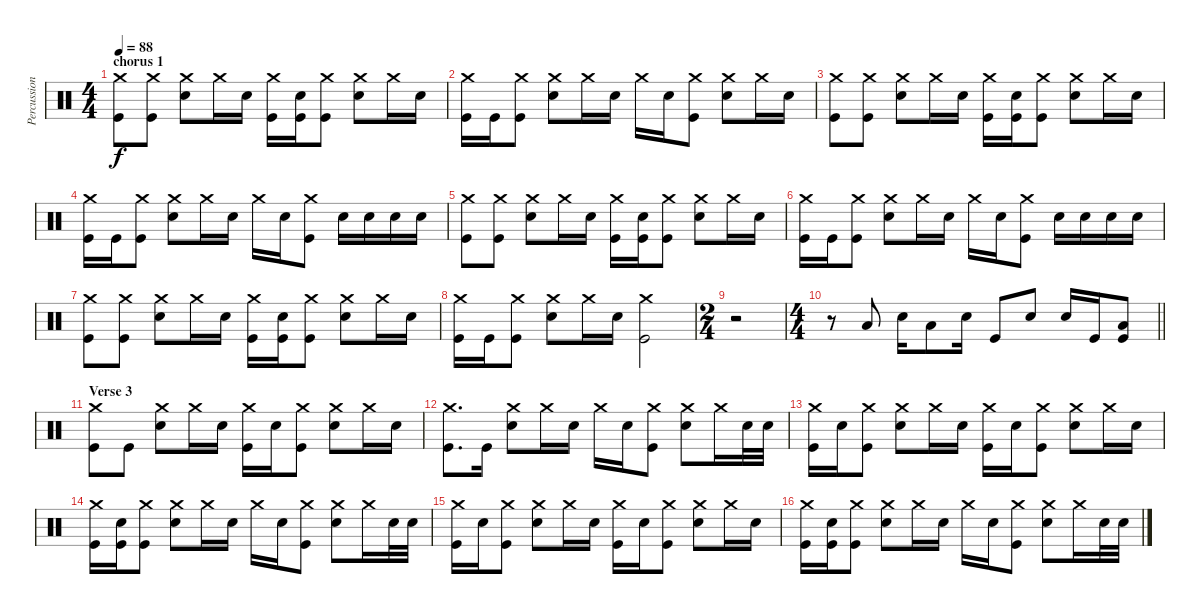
\track ("Percussion" "Percussion") {instrument percussion}
\staff {score}
\articulation defaults
\ts (4 4)
\section ("" "chorus 1")
\tempo 88
\clef neutral
\ks c
("Crash medium (hit)" "Kick (hit)").8{dy f} ("Crash medium (hit)" "Kick (hit)").8 ("Crash medium (hit)" "Snare (hit) 2").8 "Crash medium (hit)".16 "Snare (hit) 2".16 ("Crash medium (hit)" "Kick (hit)").16 ("Snare (hit) 2" "Kick (hit)").16 ("Crash medium (hit)" "Kick (hit)").8 ("Crash medium (hit)" "Snare (hit) 2").8 "Crash medium (hit)".16 "Snare (hit) 2".16 |
("Crash medium (hit)" "Kick (hit)").16 "Kick (hit)".16 ("Crash medium (hit)" "Kick (hit)").8 ("Crash medium (hit)" "Snare (hit) 2").8 "Crash medium (hit)".16 "Snare (hit) 2".16 "Crash medium (hit)".16 "Snare (hit) 2".16 ("Crash medium (hit)" "Kick (hit)").8 ("Crash medium (hit)" "Snare (hit) 2").8 "Crash medium (hit)".16 "Snare (hit) 2".16 |
("Crash medium (hit)" "Kick (hit)").8 ("Crash medium (hit)" "Kick (hit)").8 ("Crash medium (hit)" "Snare (hit) 2").8 "Crash medium (hit)".16 "Snare (hit) 2".16 ("Crash medium (hit)" "Kick (hit)").16 ("Snare (hit) 2" "Kick (hit)").16 ("Crash medium (hit)" "Kick (hit)").8 ("Crash medium (hit)" "Snare (hit) 2").8 "Crash medium (hit)".16 "Snare (hit) 2".16 |
("Crash medium (hit)" "Kick (hit)").16 "Kick (hit)".16 ("Crash medium (hit)" "Kick (hit)").8 ("Crash medium (hit)" "Snare (hit) 2").8 "Crash medium (hit)".16 "Snare (hit) 2".16 "Crash medium (hit)".16 "Snare (hit) 2".16 ("Crash medium (hit)" "Kick (hit)").8 "Snare (hit) 2".16 "Snare (hit) 2".16 "Snare (hit) 2".16 "Snare (hit) 2".16 |
("Crash medium (hit)" "Kick (hit)").8 ("Crash medium (hit)" "Kick (hit)").8 ("Crash medium (hit)" "Snare (hit) 2").8 "Crash medium (hit)".16 "Snare (hit) 2".16 ("Crash medium (hit)" "Kick (hit)").16 ("Snare (hit) 2" "Kick (hit)").16 ("Crash medium (hit)" "Kick (hit)").8 ("Crash medium (hit)" "Snare (hit) 2").8 "Crash medium (hit)".16 "Snare (hit) 2".16 |
("Crash medium (hit)" "Kick (hit)").16 "Kick (hit)".16 ("Crash medium (hit)" "Kick (hit)").8 ("Crash medium (hit)" "Snare (hit) 2").8 "Crash medium (hit)".16 "Snare (hit) 2".16 "Crash medium (hit)".16 "Snare (hit) 2".16 ("Crash medium (hit)" "Kick (hit)").8 "Snare (hit) 2".16 "Snare (hit) 2".16 "Snare (hit) 2".16 "Snare (hit) 2".16 |
("Crash medium (hit)" "Kick (hit)").8 ("Crash medium (hit)" "Kick (hit)").8 ("Crash medium (hit)" "Snare (hit) 2").8 "Crash medium (hit)".16 "Snare (hit) 2".16 ("Crash medium (hit)" "Kick (hit)").16 ("Snare (hit) 2" "Kick (hit)").16 ("Crash medium (hit)" "Kick (hit)").8 ("Crash medium (hit)" "Snare (hit) 2").8 "Crash medium (hit)".16 "Snare (hit) 2".16 |
("Crash medium (hit)" "Kick (hit)").16 "Kick (hit)".16 ("Crash medium (hit)" "Kick (hit)").8 ("Crash medium (hit)" "Snare (hit) 2").8 "Crash medium (hit)".16 "Snare (hit) 2".16 ("Crash medium (hit)" "Kick (hit)").2 |
\ts (2 4)
r.2 |
\ts (4 4)
\barLineRight lightlight
r.8 "Low Tom (hit)".8 "Snare (hit) 2".16 "Low Tom (hit)".8 "Snare (hit) 2".16 "Kick (hit)".8 "Snare (hit) 2".8 "Snare (hit) 2".16 "Kick (hit)".16 ("Low Tom (hit)" "Kick (hit)").8 |
\section ("" "Verse 3")
("Crash medium (hit)" "Kick (hit)").8 "Kick (hit)".8 ("Crash medium (hit)" "Snare (hit) 2").8 "Crash medium (hit)".16 "Snare (hit) 2".16 ("Crash medium (hit)" "Kick (hit)").16 "Snare (hit) 2".16 ("Crash medium (hit)" "Kick (hit)").8 ("Crash medium (hit)" "Snare (hit) 2").8 "Crash medium (hit)".16 "Snare (hit) 2".16 |
("Crash medium (hit)" "Kick (hit)").8{d} "Kick (hit)".16 ("Crash medium (hit)" "Snare (hit) 2").8 "Crash medium (hit)".16 "Snare (hit) 2".16 "Crash medium (hit)".16 "Snare (hit) 2".16 ("Crash medium (hit)" "Kick (hit)").8 ("Crash medium (hit)" "Snare (hit) 2").8 "Crash medium (hit)".16 "Snare (hit) 2".32 "Snare (hit) 2".32 |
("Crash medium (hit)" "Kick (hit)").16 "Snare (hit) 2".16 ("Crash medium (hit)" "Kick (hit)").8 ("Crash medium (hit)" "Snare (hit) 2").8 "Crash medium (hit)".16 "Snare (hit) 2".16 ("Crash medium (hit)" "Kick (hit)").16 "Snare (hit) 2".16 ("Crash medium (hit)" "Kick (hit)").8 ("Crash medium (hit)" "Snare (hit) 2").8 "Crash medium (hit)".16 "Snare (hit) 2".16 |
("Crash medium (hit)" "Kick (hit)").16 ("Snare (hit) 2" "Kick (hit)").16 ("Crash medium (hit)" "Kick (hit)").8 ("Crash medium (hit)" "Snare (hit) 2").8 "Crash medium (hit)".16 "Snare (hit) 2".16 "Crash medium (hit)".16 "Snare (hit) 2".16 ("Crash medium (hit)" "Kick (hit)").8 ("Crash medium (hit)" "Snare (hit) 2").8 "Crash medium (hit)".16 "Snare (hit) 2".32 "Snare (hit) 2".32 |
("Crash medium (hit)" "Kick (hit)").16 "Snare (hit) 2".16 ("Crash medium (hit)" "Kick (hit)").8 ("Crash medium (hit)" "Snare (hit) 2").8 "Crash medium (hit)".16 "Snare (hit) 2".16 ("Crash medium (hit)" "Kick (hit)").16 "Snare (hit) 2".16 ("Crash medium (hit)" "Kick (hit)").8 ("Crash medium (hit)" "Snare (hit) 2").8 "Crash medium (hit)".16 "Snare (hit) 2".16 |
("Crash medium (hit)" "Kick (hit)").16 ("Snare (hit) 2" "Kick (hit)").16 ("Crash medium (hit)" "Kick (hit)").8 ("Crash medium (hit)" "Snare (hit) 2").8 "Crash medium (hit)".16 "Snare (hit) 2".16 "Crash medium (hit)".16 "Snare (hit) 2".16 ("Crash medium (hit)" "Kick (hit)").8 ("Crash medium (hit)" "Snare (hit) 2").8 "Crash medium (hit)".16 "Snare (hit) 2".32 "Snare (hit) 2".32
